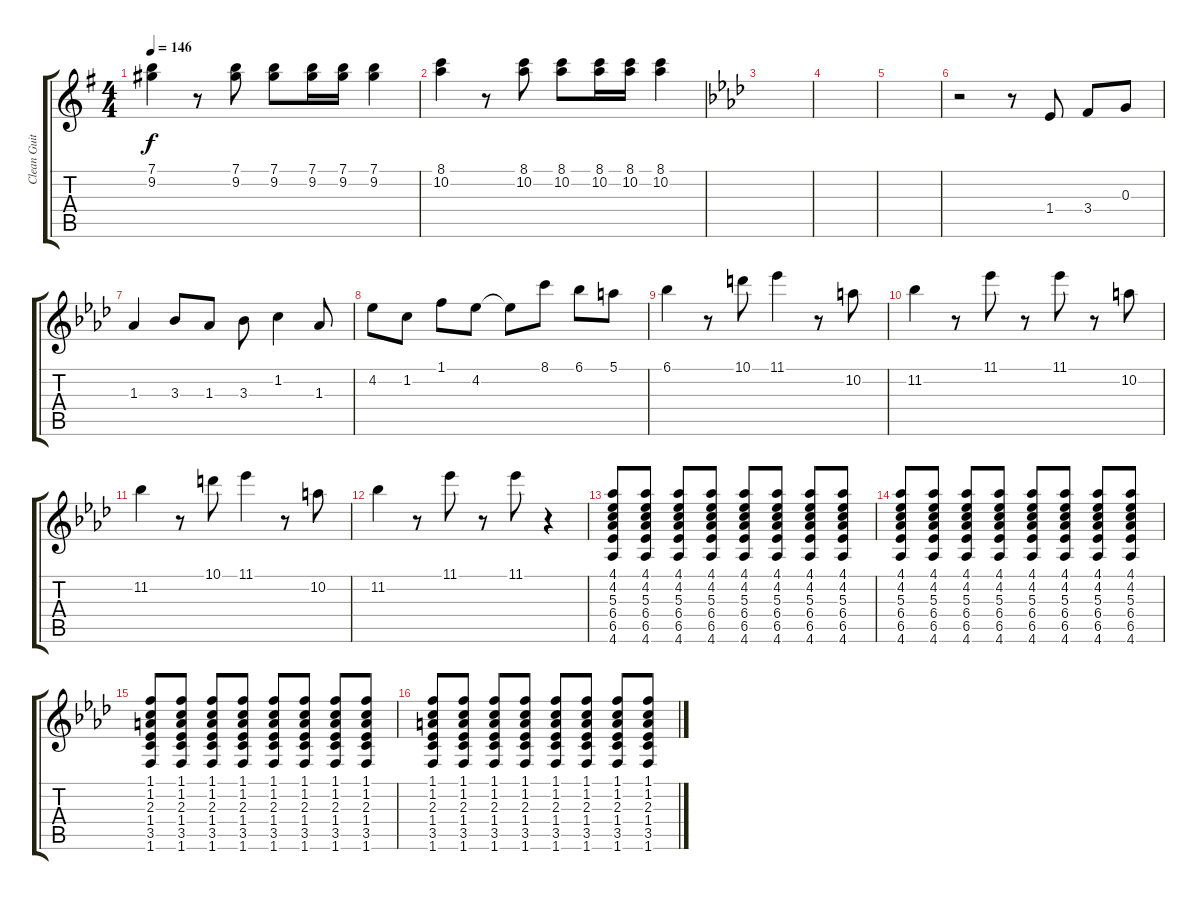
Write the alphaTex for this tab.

\track ("Clean Guitar" "Clean Guit") {instrument electricguitarclean}
\staff {score tabs}
\tuning (E4 B3 G3 D3 A2 E2) {hide}
\ts (4 4)
\tempo 146
\clef g2
\ks g
(7.1 9.2).4{dy f} r.8 (7.1 9.2).8 (7.1 9.2).8 (7.1 9.2).16 (7.1 9.2).16 (7.1 9.2).4 |
(8.1 10.2).4 r.8 (8.1 10.2).8 (8.1 10.2).8 (8.1 10.2).16 (8.1 10.2).16 (8.1 10.2).4 |
\ks ab
|
|
|
r.2 r.8 1.4.8 3.4.8 0.3.8 |
1.3.4 3.3.8 1.3.8 3.3.8 1.2.4 1.3.8 |
4.2.8 1.2.8 1.1.8 4.2.8 4.2{t}.8 8.1.8 6.1.8 5.1.8 |
6.1.4 r.8 10.1.8 11.1.4 r.8 10.2.8 |
11.2.4 r.8 11.1.8 r.8 11.1.8 r.8 10.2.8 |
11.2.4 r.8 10.1.8 11.1.4 r.8 10.2.8 |
11.2.4 r.8 11.1.8 r.8 11.1.8 r.4 |
(4.1 4.2 5.3 6.4 6.5 4.6).8 (4.1 4.2 5.3 6.4 6.5 4.6).8 (4.1 4.2 5.3 6.4 6.5 4.6).8 (4.1 4.2 5.3 6.4 6.5 4.6).8 (4.1 4.2 5.3 6.4 6.5 4.6).8 (4.1 4.2 5.3 6.4 6.5 4.6).8 (4.1 4.2 5.3 6.4 6.5 4.6).8 (4.1 4.2 5.3 6.4 6.5 4.6).8 |
(4.1 4.2 5.3 6.4 6.5 4.6).8 (4.1 4.2 5.3 6.4 6.5 4.6).8 (4.1 4.2 5.3 6.4 6.5 4.6).8 (4.1 4.2 5.3 6.4 6.5 4.6).8 (4.1 4.2 5.3 6.4 6.5 4.6).8 (4.1 4.2 5.3 6.4 6.5 4.6).8 (4.1 4.2 5.3 6.4 6.5 4.6).8 (4.1 4.2 5.3 6.4 6.5 4.6).8 |
(1.1 1.2 2.3 1.4 3.5 1.6).8 (1.1 1.2 2.3 1.4 3.5 1.6).8 (1.1 1.2 2.3 1.4 3.5 1.6).8 (1.1 1.2 2.3 1.4 3.5 1.6).8 (1.1 1.2 2.3 1.4 3.5 1.6).8 (1.1 1.2 2.3 1.4 3.5 1.6).8 (1.1 1.2 2.3 1.4 3.5 1.6).8 (1.1 1.2 2.3 1.4 3.5 1.6).8 |
(1.1 1.2 2.3 1.4 3.5 1.6).8 (1.1 1.2 2.3 1.4 3.5 1.6).8 (1.1 1.2 2.3 1.4 3.5 1.6).8 (1.1 1.2 2.3 1.4 3.5 1.6).8 (1.1 1.2 2.3 1.4 3.5 1.6).8 (1.1 1.2 2.3 1.4 3.5 1.6).8 (1.1 1.2 2.3 1.4 3.5 1.6).8 (1.1 1.2 2.3 1.4 3.5 1.6).8
